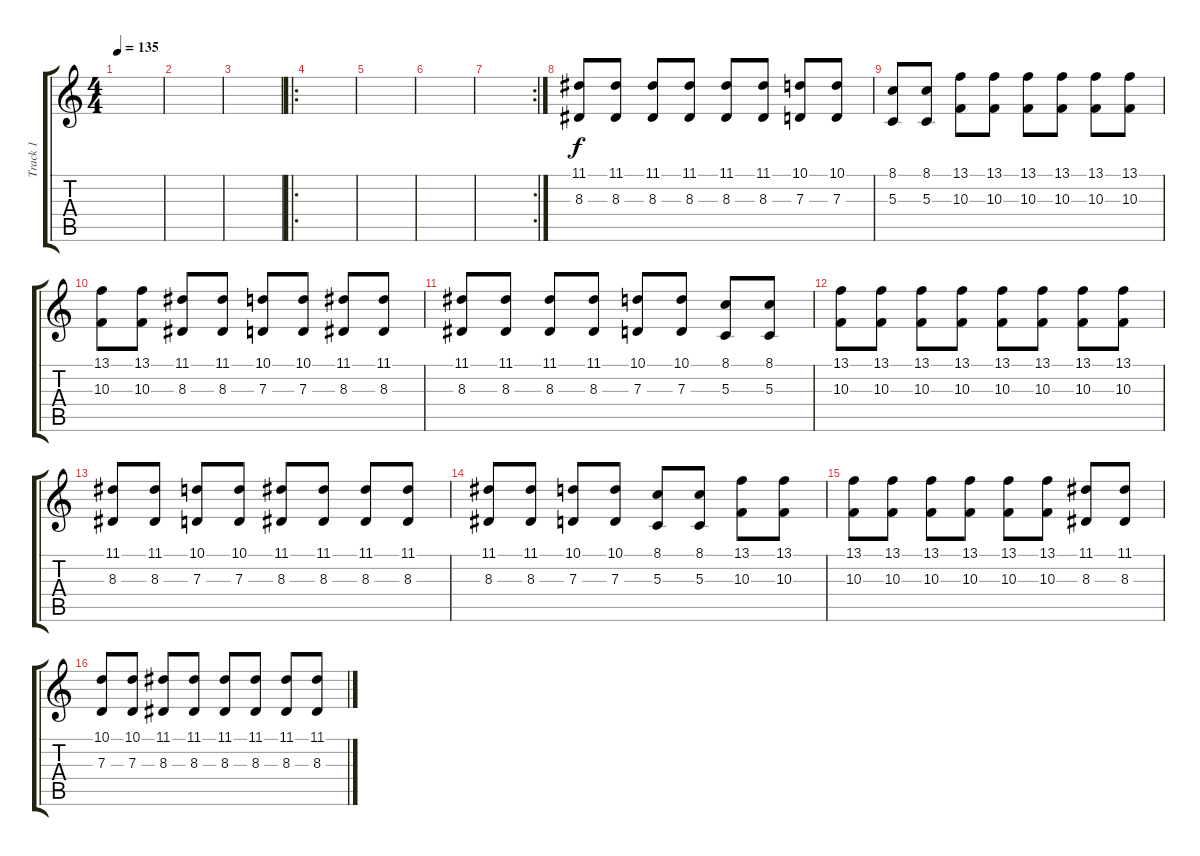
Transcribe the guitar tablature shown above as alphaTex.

\track ("Track 1" "Track 1") {instrument brightacousticpiano}
\staff {score tabs}
\tuning (E4 B3 G3 D3 A2 E2) {hide}
\ts (4 4)
\tempo 135
\clef g2
\ks c
|
|
|
\ro
|
|
|
\rc 2
|
(11.1 8.3).8{dy f} (11.1 8.3).8 (11.1 8.3).8 (11.1 8.3).8 (11.1 8.3).8 (11.1 8.3).8 (10.1 7.3).8 (10.1 7.3).8 |
(8.1 5.3).8 (8.1 5.3).8 (13.1 10.3).8 (13.1 10.3).8 (13.1 10.3).8 (13.1 10.3).8 (13.1 10.3).8 (13.1 10.3).8 |
(13.1 10.3).8 (13.1 10.3).8 (11.1 8.3).8 (11.1 8.3).8 (10.1 7.3).8 (10.1 7.3).8 (11.1 8.3).8 (11.1 8.3).8 |
(11.1 8.3).8 (11.1 8.3).8 (11.1 8.3).8 (11.1 8.3).8 (10.1 7.3).8 (10.1 7.3).8 (8.1 5.3).8 (8.1 5.3).8 |
(13.1 10.3).8 (13.1 10.3).8 (13.1 10.3).8 (13.1 10.3).8 (13.1 10.3).8 (13.1 10.3).8 (13.1 10.3).8 (13.1 10.3).8 |
(11.1 8.3).8 (11.1 8.3).8 (10.1 7.3).8 (10.1 7.3).8 (11.1 8.3).8 (11.1 8.3).8 (11.1 8.3).8 (11.1 8.3).8 |
(11.1 8.3).8 (11.1 8.3).8 (10.1 7.3).8 (10.1 7.3).8 (8.1 5.3).8 (8.1 5.3).8 (13.1 10.3).8 (13.1 10.3).8 |
(13.1 10.3).8 (13.1 10.3).8 (13.1 10.3).8 (13.1 10.3).8 (13.1 10.3).8 (13.1 10.3).8 (11.1 8.3).8 (11.1 8.3).8 |
(10.1 7.3).8 (10.1 7.3).8 (11.1 8.3).8 (11.1 8.3).8 (11.1 8.3).8 (11.1 8.3).8 (11.1 8.3).8 (11.1 8.3).8
